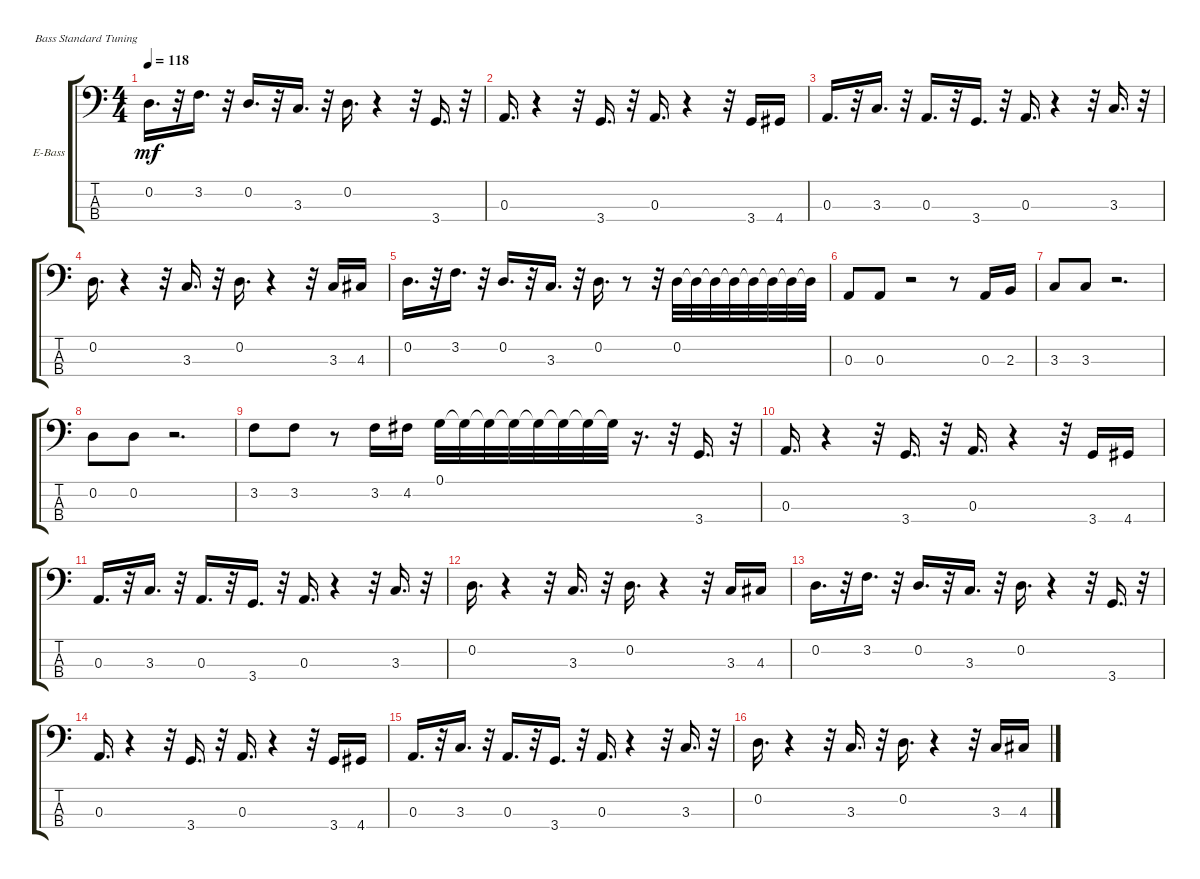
\bracketExtendMode groupsimilarinstruments
\firstSystemTrackNameOrientation horizontal
\otherSystemsTrackNameOrientation horizontal
\track ("Bass" "E-Bass") {instrument electricbassfinger}
\staff {score tabs}
\tuning (G2 D2 A1 E1)
\ts (4 4)
\tempo 118
\clef f4
\ks c
0.2.16{d dy mf} r.32 3.2.16{d} r.32 0.2.16{d} r.32 3.3.16{d} r.32 0.2.16{d} r.4 r.32 3.4.16{d} r.32 |
0.3.16{d} r.4 r.32 3.4.16{d} r.32 0.3.16{d} r.4 r.32 3.4.16 4.4.16 |
0.3.16{d} r.32 3.3.16{d} r.32 0.3.16{d} r.32 3.4.16{d} r.32 0.3.16{d} r.4 r.32 3.3.16{d} r.32 |
0.2.16{d} r.4 r.32 3.3.16{d} r.32 0.2.16{d} r.4 r.32 3.3.16 4.3.16 |
0.2.16{d} r.32 3.2.16{d} r.32 0.2.16{d} r.32 3.3.16{d} r.32 0.2.16{d} r.8 r.32 0.2.32 0.2{t}.32 0.2{t}.32 0.2{t}.32 0.2{t}.32 0.2{t}.32 0.2{t}.32 0.2{t}.32 |
0.3.8 0.3.8 r.2 r.8 0.3.16 2.3.16 |
3.3.8 3.3.8 r.2{d} |
0.2.8 0.2.8 r.2{d} |
3.2.8 3.2.8 r.8 3.2.16 4.2.16 0.1.32 0.1{t}.32 0.1{t}.32 0.1{t}.32 0.1{t}.32 0.1{t}.32 0.1{t}.32 0.1{t}.32 r.16{d} r.32 3.4.16{d} r.32 |
0.3.16{d} r.4 r.32 3.4.16{d} r.32 0.3.16{d} r.4 r.32 3.4.16 4.4.16 |
0.3.16{d} r.32 3.3.16{d} r.32 0.3.16{d} r.32 3.4.16{d} r.32 0.3.16{d} r.4 r.32 3.3.16{d} r.32 |
0.2.16{d} r.4 r.32 3.3.16{d} r.32 0.2.16{d} r.4 r.32 3.3.16 4.3.16 |
0.2.16{d} r.32 3.2.16{d} r.32 0.2.16{d} r.32 3.3.16{d} r.32 0.2.16{d} r.4 r.32 3.4.16{d} r.32 |
0.3.16{d} r.4 r.32 3.4.16{d} r.32 0.3.16{d} r.4 r.32 3.4.16 4.4.16 |
0.3.16{d} r.32 3.3.16{d} r.32 0.3.16{d} r.32 3.4.16{d} r.32 0.3.16{d} r.4 r.32 3.3.16{d} r.32 |
0.2.16{d} r.4 r.32 3.3.16{d} r.32 0.2.16{d} r.4 r.32 3.3.16 4.3.16
